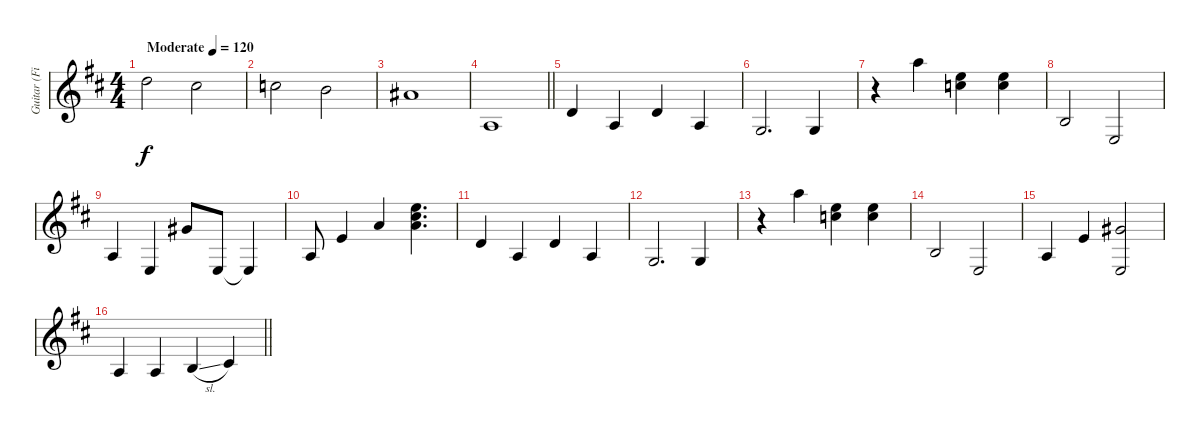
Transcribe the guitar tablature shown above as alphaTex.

\track ("Guitar (Fill Ins)" "Guitar (Fi") {instrument acousticguitarnylon}
\staff {score}
\tuning (E4 B3 G3 D3 A2 E2) {hide}
\ts (4 4)
\tempo (120 "Moderate")
\clef g2
\ks d
3.2.2{dy f instrument acousticguitarnylon} 2.2.2 |
1.2.2 0.2.2 |
3.3.1 |
\barLineRight lightlight
0.5.1 |
0.4.4 0.5.4 0.4.4 0.5.4 |
3.6.2{d} 3.6.4 |
r.4 5.1.4 (0.1 5.3).4 (0.1 1.2).4 |
2.5.2 0.6.2 |
0.5.4 0.6.4 1.3.8 0.6.8 0.6{t}.4 |
0.5.8 2.4.4 2.3.4 (0.1 2.2 2.3).4{d} |
0.4.4 0.5.4 0.4.4 0.5.4 |
3.6.2{d} 3.6.4 |
r.4 5.1.4 (0.1 5.3).4 (0.1 1.2).4 |
2.5.2 0.6.2 |
0.5.4 2.4.4 (1.3 0.6).2 |
\barLineRight lightlight
0.5.4 0.5.4 2.5{sl}.4 4.5.4
